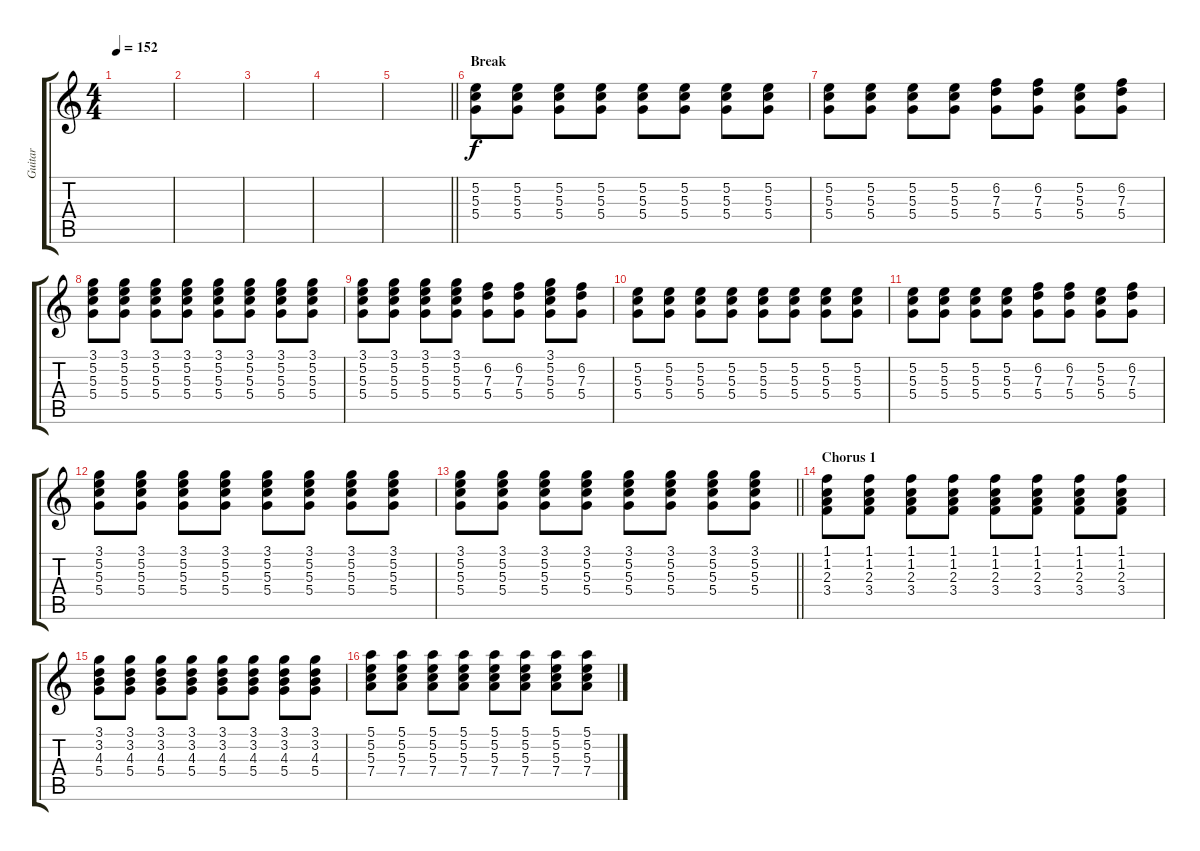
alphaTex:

\track ("Guitar" "Guitar") {instrument distortionguitar}
\staff {score tabs}
\tuning (E4 B3 G3 D3 A2 E2) {hide}
\ts (4 4)
\tempo 152
\clef g2
\ks c
|
|
|
|
\barLineRight lightlight
|
\section ("" "Break")
(5.2 5.3 5.4).8{volume 10} (5.2 5.3 5.4).8 (5.2 5.3 5.4).8 (5.2 5.3 5.4).8 (5.2 5.3 5.4).8 (5.2 5.3 5.4).8 (5.2 5.3 5.4).8 (5.2 5.3 5.4).8 |
(5.2 5.3 5.4).8 (5.2 5.3 5.4).8 (5.2 5.3 5.4).8 (5.2 5.3 5.4).8 (6.2 7.3 5.4).8 (6.2 7.3 5.4).8 (5.2 5.3 5.4).8 (6.2 7.3 5.4).8 |
(3.1 5.2 5.3 5.4).8 (3.1 5.2 5.3 5.4).8 (3.1 5.2 5.3 5.4).8 (3.1 5.2 5.3 5.4).8 (3.1 5.2 5.3 5.4).8 (3.1 5.2 5.3 5.4).8 (3.1 5.2 5.3 5.4).8 (3.1 5.2 5.3 5.4).8 |
(3.1 5.2 5.3 5.4).8 (3.1 5.2 5.3 5.4).8 (3.1 5.2 5.3 5.4).8 (3.1 5.2 5.3 5.4).8 (6.2 7.3 5.4).8 (6.2 7.3 5.4).8 (3.1 5.2 5.3 5.4).8 (6.2 7.3 5.4).8 |
(5.2 5.3 5.4).8 (5.2 5.3 5.4).8 (5.2 5.3 5.4).8 (5.2 5.3 5.4).8 (5.2 5.3 5.4).8 (5.2 5.3 5.4).8 (5.2 5.3 5.4).8 (5.2 5.3 5.4).8 |
(5.2 5.3 5.4).8 (5.2 5.3 5.4).8 (5.2 5.3 5.4).8 (5.2 5.3 5.4).8 (6.2 7.3 5.4).8 (6.2 7.3 5.4).8 (5.2 5.3 5.4).8 (6.2 7.3 5.4).8 |
(3.1 5.2 5.3 5.4).8 (3.1 5.2 5.3 5.4).8 (3.1 5.2 5.3 5.4).8 (3.1 5.2 5.3 5.4).8 (3.1 5.2 5.3 5.4).8 (3.1 5.2 5.3 5.4).8 (3.1 5.2 5.3 5.4).8 (3.1 5.2 5.3 5.4).8 |
\barLineRight lightlight
(3.1 5.2 5.3 5.4).8 (3.1 5.2 5.3 5.4).8 (3.1 5.2 5.3 5.4).8 (3.1 5.2 5.3 5.4).8 (3.1 5.2 5.3 5.4).8 (3.1 5.2 5.3 5.4).8 (3.1 5.2 5.3 5.4).8 (3.1 5.2 5.3 5.4).8 |
\section ("" "Chorus 1")
(1.1 1.2 2.3 3.4).8{volume 8} (1.1 1.2 2.3 3.4).8 (1.1 1.2 2.3 3.4).8 (1.1 1.2 2.3 3.4).8 (1.1 1.2 2.3 3.4).8 (1.1 1.2 2.3 3.4).8 (1.1 1.2 2.3 3.4).8 (1.1 1.2 2.3 3.4).8 |
(3.1 3.2 4.3 5.4).8 (3.1 3.2 4.3 5.4).8 (3.1 3.2 4.3 5.4).8 (3.1 3.2 4.3 5.4).8 (3.1 3.2 4.3 5.4).8 (3.1 3.2 4.3 5.4).8 (3.1 3.2 4.3 5.4).8 (3.1 3.2 4.3 5.4).8 |
(5.1 5.2 5.3 7.4).8 (5.1 5.2 5.3 7.4).8 (5.1 5.2 5.3 7.4).8 (5.1 5.2 5.3 7.4).8 (5.1 5.2 5.3 7.4).8 (5.1 5.2 5.3 7.4).8 (5.1 5.2 5.3 7.4).8 (5.1 5.2 5.3 7.4).8
